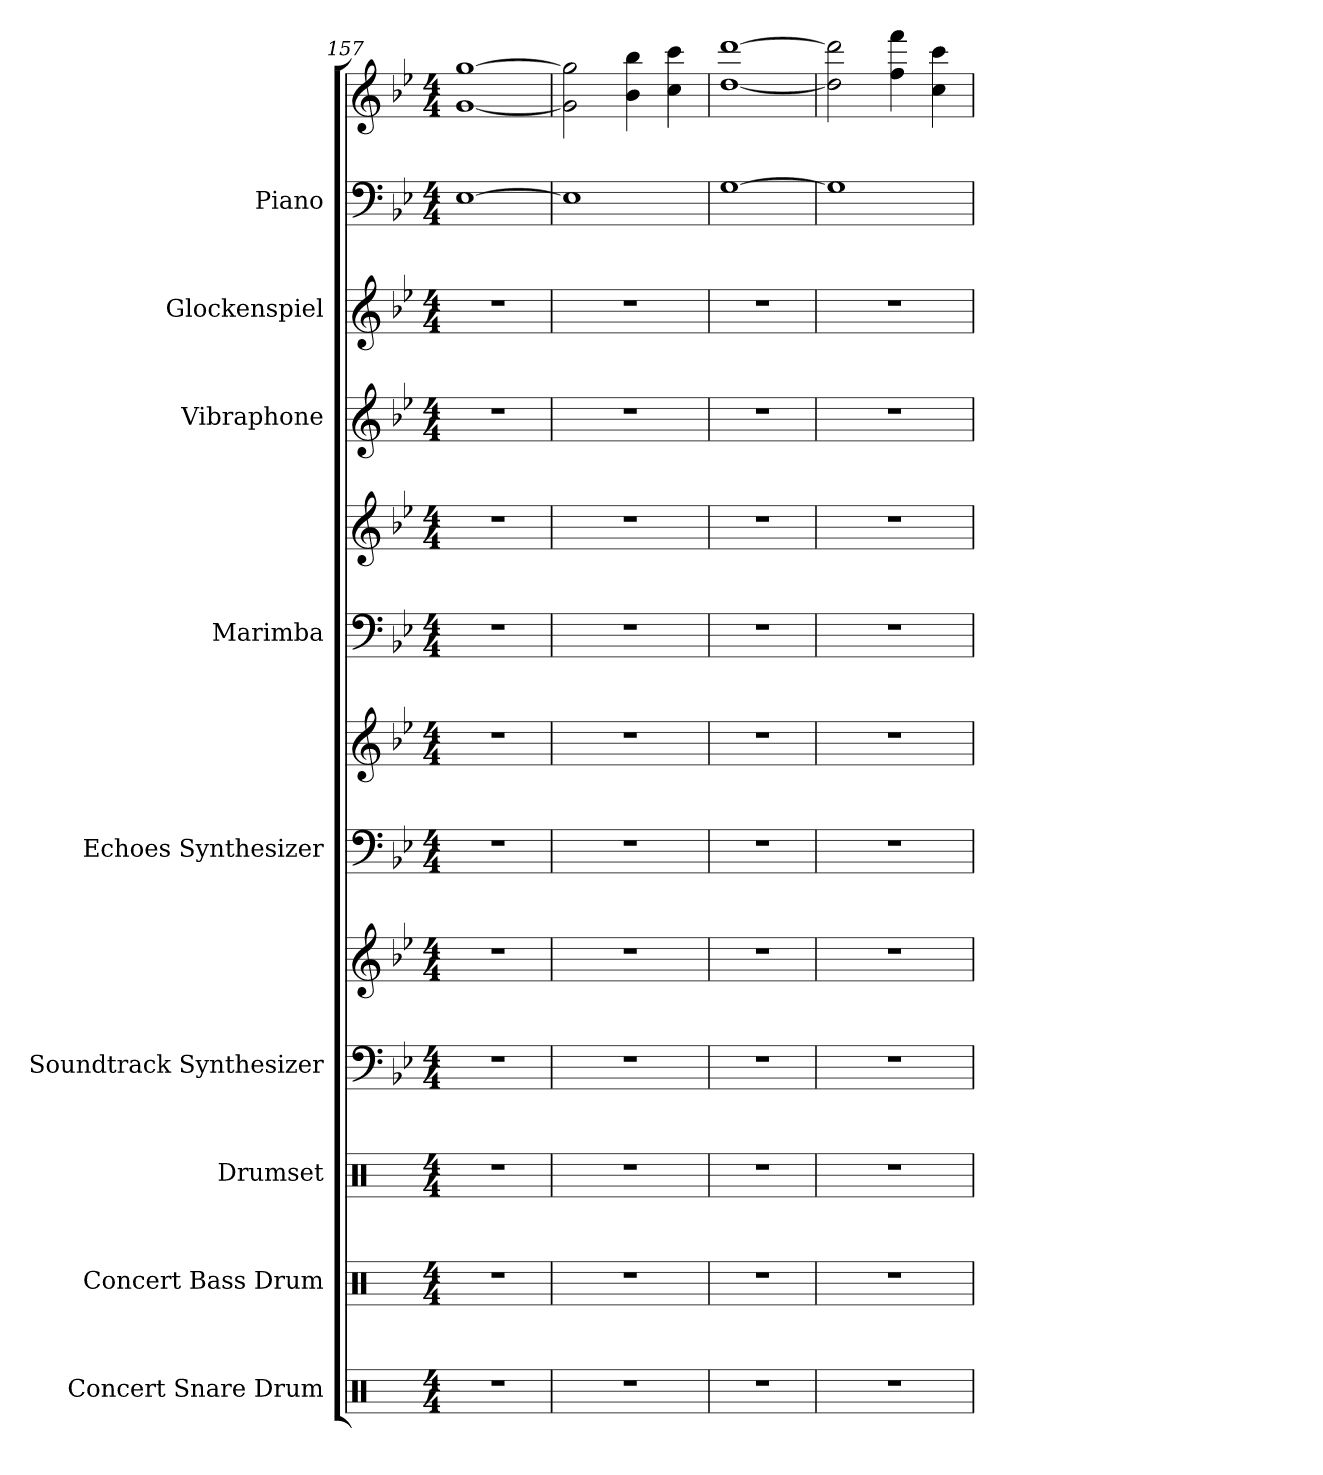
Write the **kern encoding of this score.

**kern	**kern	**kern	**kern	**kern	**kern	**kern	**kern	**kern	**kern	**kern	**kern	**kern
*part9	*part8	*part7	*part6	*part6	*part5	*part5	*part4	*part4	*part3	*part2	*part1	*part1
*staff13	*staff12	*staff11	*staff10	*staff9	*staff8	*staff7	*staff6	*staff5	*staff4	*staff3	*staff2	*staff1
*I"Concert Snare Drum	*I"Concert Bass Drum	*I"Drumset	*I"Soundtrack Synthesizer	*	*I"Echoes Synthesizer	*	*I"Marimba	*	*I"Vibraphone	*I"Glockenspiel	*I"Piano	*
*I'Con. Sn.	*I'Con. BD	*I'D. Set	*I'Synth.	*	*I'Synth.	*	*I'Mrm.	*	*I'Vib.	*I'Glock.	*I'Pno.	*
*clefX	*clefX	*clefX	*clefF4	*clefG2	*clefF4	*clefG2	*clefF4	*clefG2	*clefG2	*clefG2	*clefF4	*clefG2
*	*	*	*	*	*	*	*	*	*	*ITrd-14c-24	*	*
*k[]	*k[]	*k[]	*k[b-e-]	*k[b-e-]	*k[b-e-]	*k[b-e-]	*k[b-e-]	*k[b-e-]	*k[b-e-]	*k[b-e-]	*k[b-e-]	*k[b-e-]
*M4/4	*M4/4	*M4/4	*M4/4	*M4/4	*M4/4	*M4/4	*M4/4	*M4/4	*M4/4	*M4/4	*M4/4	*M4/4
=157	=157	=157	=157	=157	=157	=157	=157	=157	=157	=157	=157	=157
1r	1r	1r	1r	1r	1r	1r	1r	1r	1r	1r	[1E-	[1g [1gg
=158	=158	=158	=158	=158	=158	=158	=158	=158	=158	=158	=158	=158
1r	1r	1r	1r	1r	1r	1r	1r	1r	1r	1r	1E-]	2g\] 2gg\]
.	.	.	.	.	.	.	.	.	.	.	.	4b-\ 4bb-\
.	.	.	.	.	.	.	.	.	.	.	.	4cc\ 4ccc\
=159	=159	=159	=159	=159	=159	=159	=159	=159	=159	=159	=159	=159
1r	1r	1r	1r	1r	1r	1r	1r	1r	1r	1r	[1G	[1dd [1ddd
=160	=160	=160	=160	=160	=160	=160	=160	=160	=160	=160	=160	=160
1r	1r	1r	1r	1r	1r	1r	1r	1r	1r	1r	1G]	2dd\] 2ddd\]
.	.	.	.	.	.	.	.	.	.	.	.	4ff\ 4fff\
.	.	.	.	.	.	.	.	.	.	.	.	4cc\ 4ccc\
=	=	=	=	=	=	=	=	=	=	=	=	=
*-	*-	*-	*-	*-	*-	*-	*-	*-	*-	*-	*-	*-
